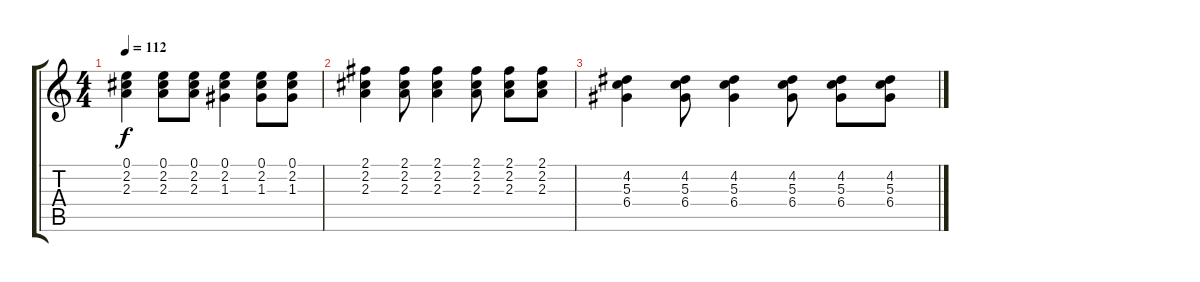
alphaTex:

\track "" {instrument acousticguitarsteel}
\staff {score tabs}
\tuning (E4 B3 G3 D3 A2 E2) {hide}
\ts (4 4)
\tempo 112
\clef g2
\ks c
(0.1 2.2 2.3).4{dy f} (0.1 2.2 2.3).8 (0.1 2.2 2.3).8 (0.1 2.2 1.3).4 (0.1 2.2 1.3).8 (0.1 2.2 1.3).8 |
(2.1 2.2 2.3).4 (2.1 2.2 2.3).8 (2.1 2.2 2.3).4 (2.1 2.2 2.3).8 (2.1 2.2 2.3).8 (2.1 2.2 2.3).8 |
(4.2 5.3 6.4).4 (4.2 5.3 6.4).8 (4.2 5.3 6.4).4 (4.2 5.3 6.4).8 (4.2 5.3 6.4).8 (4.2 5.3 6.4).8
